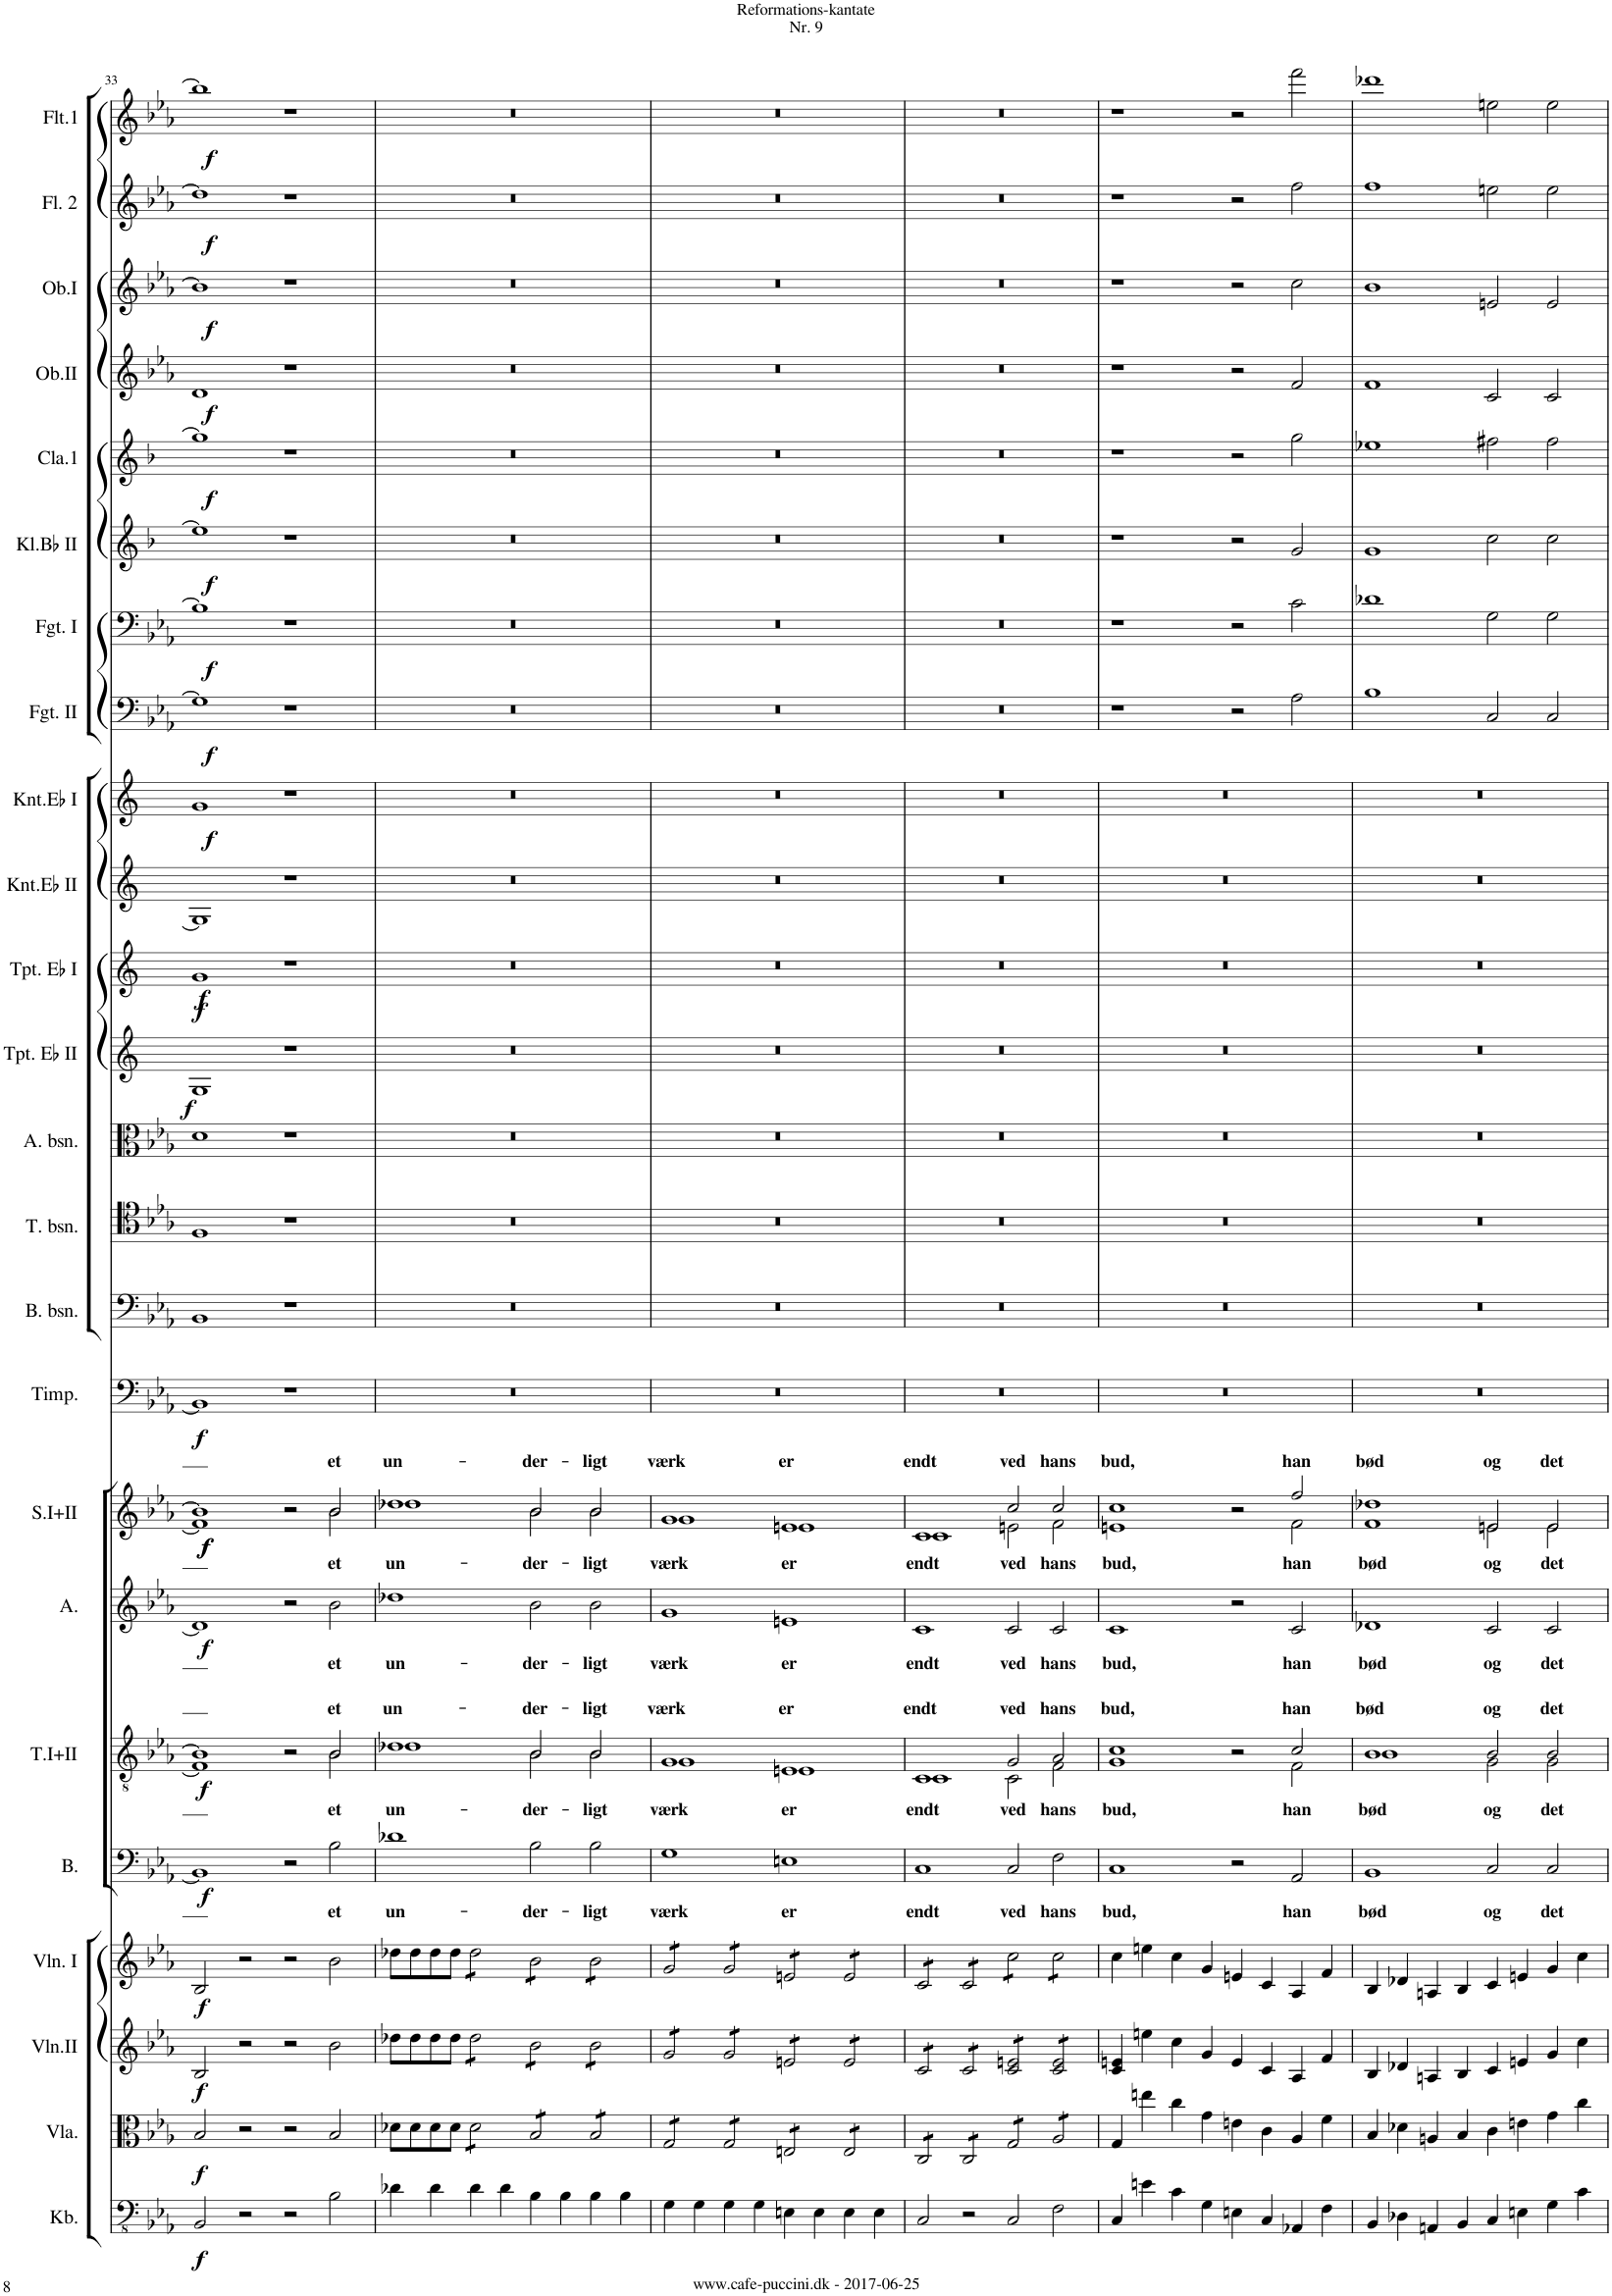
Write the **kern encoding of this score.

**kern	**dynam	**kern	**dynam	**kern	**dynam	**kern	**dynam	**kern	**text	**dynam	**kern	**text	**dynam	**kern	**text	**dynam	**kern	**text	**dynam	**kern	**dynam	**kern	**kern	**kern	**kern	**dynam	**kern	**dynam	**kern	**kern	**dynam	**kern	**dynam	**kern	**dynam	**kern	**dynam	**kern	**dynam	**kern	**dynam	**kern	**dynam	**kern	**dynam	**kern	**dynam
*part24	*part24	*part23	*part23	*part22	*part22	*part21	*part21	*part20	*part20	*part20	*part19	*part19	*part19	*part18	*part18	*part18	*part17	*part17	*part17	*part16	*part16	*part15	*part14	*part13	*part12	*part12	*part11	*part11	*part10	*part9	*part9	*part8	*part8	*part7	*part7	*part6	*part6	*part5	*part5	*part4	*part4	*part3	*part3	*part2	*part2	*part1	*part1
*staff24	*staff24	*staff23	*staff23	*staff22	*staff22	*staff21	*staff21	*staff20	*staff20	*staff20	*staff19	*staff19	*staff19	*staff18	*staff18	*staff18	*staff17	*staff17	*staff17	*staff16	*staff16	*staff15	*staff14	*staff13	*staff12	*staff12	*staff11	*staff11	*staff10	*staff9	*staff9	*staff8	*staff8	*staff7	*staff7	*staff6	*staff6	*staff5	*staff5	*staff4	*staff4	*staff3	*staff3	*staff2	*staff2	*staff1	*staff1
*I"Kontrabas	*	*I"Viola	*	*I"Violin II	*	*I"Violin I	*	*I"Bas	*	*	*I"Tenor I+II	*	*	*I"Alt	*	*	*I"Sopran I+II	*	*	*I"Timpani	*	*I"Basbasun	*I"Tenorbasun	*I"Altbasun	*I"Trompet i Eb II	*	*I"Trompet i Eb I	*	*I"Kornet i Eb II	*I"Kornet i Eb I	*	*I"Fagot II	*	*I"Fagot I	*	*I"Klarinet i Bb II	*	*I"Clarinetto 1 (Bb)	*	*I"Obo II	*	*I"Obo I	*	*I"Flauto 2	*	*I"Flauto 1	*
*I'Kb.	*	*I'Vla.	*	*I'Vln.II	*	*I'Vln. I	*	*I'B.	*	*	*I'T.I+II	*	*	*I'A.	*	*	*I'S.I+II	*	*	*I'Timp.	*	*I'B. bsn.	*I'T. bsn.	*I'A. bsn.	*I'Tpt. Eb II	*	*I'Tpt. Eb I	*	*I'Knt.Eb II	*I'Knt.Eb I	*	*I'Fgt. II	*	*I'Fgt. I	*	*I'Kl.Bb II	*	*I'Cla.1	*	*I'Ob.II	*	*I'Ob.I	*	*I'Fl. 2	*	*I'Flt.1	*
!!LO:PB:g=z
*clefFv4	*	*clefC3	*	*clefG2	*	*clefG2	*	*clefF4	*	*	*clefGv2	*	*	*clefG2	*	*	*clefG2	*	*	*clefF4	*	*clefF4	*clefC4	*clefC3	*clefG2	*	*clefG2	*	*clefG2	*clefG2	*	*clefF4	*	*clefF4	*	*clefG2	*	*clefG2	*	*clefG2	*	*clefG2	*	*clefG2	*	*clefG2	*
*Trd7c12	*	*	*	*	*	*	*	*	*	*	*	*	*	*	*	*	*	*	*	*	*	*	*	*	*Trd-2c-3	*	*Trd-2c-3	*	*Trd-2c-3	*Trd-2c-3	*	*	*	*	*	*Trd1c2	*	*Trd1c2	*	*	*	*	*	*	*	*	*
*k[b-e-a-]	*	*k[b-e-a-]	*	*k[b-e-a-]	*	*k[b-e-a-]	*	*k[b-e-a-]	*	*	*k[b-e-a-]	*	*	*k[b-e-a-]	*	*	*k[b-e-a-]	*	*	*k[b-e-a-]	*	*k[b-e-a-]	*k[b-e-a-]	*k[b-e-a-]	*k[]	*	*k[]	*	*k[]	*k[]	*	*k[b-e-a-]	*	*k[b-e-a-]	*	*k[b-]	*	*k[b-]	*	*k[b-e-a-]	*	*k[b-e-a-]	*	*k[b-e-a-]	*	*k[b-e-a-]	*
*M8/4	*	*M8/4	*	*M8/4	*	*M8/4	*	*M8/4	*	*	*M8/4	*	*	*M8/4	*	*	*M8/4	*	*	*M8/4	*	*M8/4	*M8/4	*M8/4	*M8/4	*	*M8/4	*	*M8/4	*M8/4	*	*M8/4	*	*M8/4	*	*M8/4	*	*M8/4	*	*M8/4	*	*M8/4	*	*M8/4	*	*M8/4	*
*met(c|)	*	*met(c|)	*	*met(c|)	*	*met(c|)	*	*met(c|)	*	*	*met(c|)	*	*	*met(c|)	*	*	*met(c|)	*	*	*met(c|)	*	*met(c|)	*met(c|)	*met(c|)	*met(c|)	*	*met(c|)	*	*met(c|)	*met(c|)	*	*met(c|)	*	*met(c|)	*	*met(c|)	*	*met(c|)	*	*met(c|)	*	*met(c|)	*	*met(c|)	*	*met(c|)	*
=33	=33	=33	=33	=33	=33	=33	=33	=33	=33	=33	=33	=33	=33	=33	=33	=33	=33	=33	=33	=33	=33	=33	=33	=33	=33	=33	=33	=33	=33	=33	=33	=33	=33	=33	=33	=33	=33	=33	=33	=33	=33	=33	=33	=33	=33	=33	=33
*	*	*	*	*	*	*	*	*	*	*	*^	*	*	*	*	*	*^	*	*	*	*	*	*	*	*	*	*	*	*	*	*	*	*	*	*	*	*	*	*	*	*	*	*	*	*	*	*
!	!LO:DY:b	!	!LO:DY:b	!	!LO:DY:b	!	!LO:DY:b	!	!	!LO:DY:b	!	!	!	!LO:DY:b	!	!	!LO:DY:b	!	!	!	!LO:DY:b	!	!	!	!	!	!	!	!	!	!	!	!	!	!	!	!	!	!	!	!	!	!	!	!	!	!	!	!
!	!	!	!	!	!	!	!	!	!	!	!	!	!	!	!	!	!	!	!	!	!LO:DY:n=1:b	!	!LO:DY:b	!	!	!	!	!LO:DY:b	!	!LO:DY:b	!	!	!	!	!	!	!	!	!	!	!	!	!	!	!	!	!	!	!
!	!	!	!	!	!	!	!	!	!	!	!	!	!	!	!	!	!	!	!	!	!	!	!	!	!	!	!	!	!	!LO:DY:n=1:b	!	!	!LO:DY:b	!	!LO:DY:b	!	!LO:DY:b	!	!LO:DY:b	!	!LO:DY:b	!	!LO:DY:b	!	!LO:DY:b	!	!LO:DY:b	!	!LO:DY:b
2BBB-/	f	2B-/	f	2B-/	f	2B-/	f	1BB-]	.	f	1B-]	1F]	.	f	1d]	.	f	1b-]	1f]	.	f f	1BB-]	f	1BB-	1F	1d	1G	f	1g	f f	1G]	1g	f	1G]	f	1B-]	f	1ee]	f	1gg]	f	1d	f	1b-]	f	1dd]	f	1bb-]	f
2r	.	2r	.	2r	.	2r	.	.	.	.	.	.	.	.	.	.	.	.	.	.	.	.	.	.	.	.	.	.	.	.	.	.	.	.	.	.	.	.	.	.	.	.	.	.	.	.	.	.	.
2r	.	2r	.	2r	.	2r	.	2r	.	.	2r	2ryy	.	.	2r	.	.	2r	2ryy	.	.	1r	.	1r	1r	1r	1r	.	1r	.	1r	1r	.	1r	.	1r	.	1r	.	1r	.	1r	.	1r	.	1r	.	1r	.
!	!	!	!	!	!	!	!	!	!LO:LY:b	!	!	!	!LO:LY:a	!	!	!	!	!	!	!	!	!	!	!	!	!	!	!	!	!	!	!	!	!	!	!	!	!	!	!	!	!	!	!	!	!	!	!	!
!	!	!	!	!	!	!	!	!	!	!	!	!	!LO:LY:b	!	!	!LO:LY:b	!	!	!	!LO:LY:a	!	!	!	!	!	!	!	!	!	!	!	!	!	!	!	!	!	!	!	!	!	!	!	!	!	!	!	!	!
!	!	!	!	!	!	!	!	!	!	!	!	!	!	!	!	!	!	!	!	!LO:LY:b	!	!	!	!	!	!	!	!	!	!	!	!	!	!	!	!	!	!	!	!	!	!	!	!	!	!	!	!	!
2BB-\	.	2B-/	.	2b-\	.	2b-\	.	2B-\	et	.	2B-/	2B-\	et	.	2b-\	et	.	2b-/	2b-\	et	.	.	.	.	.	.	.	.	.	.	.	.	.	.	.	.	.	.	.	.	.	.	.	.	.	.	.	.	.
=34	=34	=34	=34	=34	=34	=34	=34	=34	=34	=34	=34	=34	=34	=34	=34	=34	=34	=34	=34	=34	=34	=34	=34	=34	=34	=34	=34	=34	=34	=34	=34	=34	=34	=34	=34	=34	=34	=34	=34	=34	=34	=34	=34	=34	=34	=34	=34	=34	=34
!	!	!	!	!	!	!	!	!	!LO:LY:b	!	!	!	!LO:LY:a	!	!	!	!	!	!	!	!	!	!	!	!	!	!	!	!	!	!	!	!	!	!	!	!	!	!	!	!	!	!	!	!	!	!	!	!
!	!	!	!	!	!	!	!	!	!	!	!	!	!LO:LY:b	!	!	!LO:LY:b	!	!	!	!LO:LY:a	!	!	!	!	!	!	!	!	!	!	!	!	!	!	!	!	!	!	!	!	!	!	!	!	!	!	!	!	!
!	!	!	!	!	!	!	!	!	!	!	!	!	!	!	!	!	!	!	!	!LO:LY:b	!	!	!	!	!	!	!	!	!	!	!	!	!	!	!	!	!	!	!	!	!	!	!	!	!	!	!	!	!
4D-X\	.	8d-X\L	.	8dd-X\L	.	8dd-X\L	.	1d-X	un-	.	1d-X	1d-	un-	.	1dd-X	un-	.	1dd-X	1dd-	un-	.	0r	.	0r	0r	0r	0r	.	0r	.	0r	0r	.	0r	.	0r	.	0r	.	0r	.	0r	.	0r	.	0r	.	0r	.
.	.	8d-\	.	8dd-\	.	8dd-\	.	.	.	.	.	.	.	.	.	.	.	.	.	.	.	.	.	.	.	.	.	.	.	.	.	.	.	.	.	.	.	.	.	.	.	.	.	.	.	.	.	.	.
4D-\	.	8d-\	.	8dd-\	.	8dd-\	.	.	.	.	.	.	.	.	.	.	.	.	.	.	.	.	.	.	.	.	.	.	.	.	.	.	.	.	.	.	.	.	.	.	.	.	.	.	.	.	.	.	.
.	.	8d-\J	.	8dd-\J	.	8dd-\J	.	.	.	.	.	.	.	.	.	.	.	.	.	.	.	.	.	.	.	.	.	.	.	.	.	.	.	.	.	.	.	.	.	.	.	.	.	.	.	.	.	.	.
*	*	*tremolo	*	*	*	*	*	*	*	*	*	*	*	*	*	*	*	*	*	*	*	*	*	*	*	*	*	*	*	*	*	*	*	*	*	*	*	*	*	*	*	*	*	*	*	*	*	*	*
*	*	*	*	*tremolo	*	*	*	*	*	*	*	*	*	*	*	*	*	*	*	*	*	*	*	*	*	*	*	*	*	*	*	*	*	*	*	*	*	*	*	*	*	*	*	*	*	*	*	*	*
*	*	*	*	*	*	*tremolo	*	*	*	*	*	*	*	*	*	*	*	*	*	*	*	*	*	*	*	*	*	*	*	*	*	*	*	*	*	*	*	*	*	*	*	*	*	*	*	*	*	*	*
4D-\	.	8d-\L	.	8dd-\L	.	8dd-\L	.	.	.	.	.	.	.	.	.	.	.	.	.	.	.	.	.	.	.	.	.	.	.	.	.	.	.	.	.	.	.	.	.	.	.	.	.	.	.	.	.	.	.
.	.	8d-\	.	8dd-\	.	8dd-\	.	.	.	.	.	.	.	.	.	.	.	.	.	.	.	.	.	.	.	.	.	.	.	.	.	.	.	.	.	.	.	.	.	.	.	.	.	.	.	.	.	.	.
4D-\	.	8d-\	.	8dd-\	.	8dd-\	.	.	.	.	.	.	.	.	.	.	.	.	.	.	.	.	.	.	.	.	.	.	.	.	.	.	.	.	.	.	.	.	.	.	.	.	.	.	.	.	.	.	.
.	.	8d-\J	.	8dd-\J	.	8dd-\J	.	.	.	.	.	.	.	.	.	.	.	.	.	.	.	.	.	.	.	.	.	.	.	.	.	.	.	.	.	.	.	.	.	.	.	.	.	.	.	.	.	.	.
!	!	!	!	!	!	!	!	!	!LO:LY:b	!	!	!	!LO:LY:a	!	!	!	!	!	!	!	!	!	!	!	!	!	!	!	!	!	!	!	!	!	!	!	!	!	!	!	!	!	!	!	!	!	!	!	!
!	!	!	!	!	!	!	!	!	!	!	!	!	!LO:LY:b	!	!	!LO:LY:b	!	!	!	!LO:LY:a	!	!	!	!	!	!	!	!	!	!	!	!	!	!	!	!	!	!	!	!	!	!	!	!	!	!	!	!	!
!	!	!	!	!	!	!	!	!	!	!	!	!	!	!	!	!	!	!	!	!LO:LY:b	!	!	!	!	!	!	!	!	!	!	!	!	!	!	!	!	!	!	!	!	!	!	!	!	!	!	!	!	!
4BB-\	.	8B-/L	.	8b-\L	.	8b-\L	.	2B-\	-der-	.	2B-/	2B-\	-der-	.	2b-\	-der-	.	2b-/	2b-\	-der-	.	.	.	.	.	.	.	.	.	.	.	.	.	.	.	.	.	.	.	.	.	.	.	.	.	.	.	.	.
.	.	8B-/	.	8b-\	.	8b-\	.	.	.	.	.	.	.	.	.	.	.	.	.	.	.	.	.	.	.	.	.	.	.	.	.	.	.	.	.	.	.	.	.	.	.	.	.	.	.	.	.	.	.
4BB-\	.	8B-/	.	8b-\	.	8b-\	.	.	.	.	.	.	.	.	.	.	.	.	.	.	.	.	.	.	.	.	.	.	.	.	.	.	.	.	.	.	.	.	.	.	.	.	.	.	.	.	.	.	.
.	.	8B-/J	.	8b-\J	.	8b-\J	.	.	.	.	.	.	.	.	.	.	.	.	.	.	.	.	.	.	.	.	.	.	.	.	.	.	.	.	.	.	.	.	.	.	.	.	.	.	.	.	.	.	.
!	!	!	!	!	!	!	!	!	!LO:LY:b	!	!	!	!LO:LY:a	!	!	!	!	!	!	!	!	!	!	!	!	!	!	!	!	!	!	!	!	!	!	!	!	!	!	!	!	!	!	!	!	!	!	!	!
!	!	!	!	!	!	!	!	!	!	!	!	!	!LO:LY:b	!	!	!LO:LY:b	!	!	!	!LO:LY:a	!	!	!	!	!	!	!	!	!	!	!	!	!	!	!	!	!	!	!	!	!	!	!	!	!	!	!	!	!
!	!	!	!	!	!	!	!	!	!	!	!	!	!	!	!	!	!	!	!	!LO:LY:b	!	!	!	!	!	!	!	!	!	!	!	!	!	!	!	!	!	!	!	!	!	!	!	!	!	!	!	!	!
4BB-\	.	8B-/L	.	8b-\L	.	8b-\L	.	2B-\	-ligt	.	2B-/	2B-\	-ligt	.	2b-\	-ligt	.	2b-/	2b-\	-ligt	.	.	.	.	.	.	.	.	.	.	.	.	.	.	.	.	.	.	.	.	.	.	.	.	.	.	.	.	.
.	.	8B-/	.	8b-\	.	8b-\	.	.	.	.	.	.	.	.	.	.	.	.	.	.	.	.	.	.	.	.	.	.	.	.	.	.	.	.	.	.	.	.	.	.	.	.	.	.	.	.	.	.	.
4BB-\	.	8B-/	.	8b-\	.	8b-\	.	.	.	.	.	.	.	.	.	.	.	.	.	.	.	.	.	.	.	.	.	.	.	.	.	.	.	.	.	.	.	.	.	.	.	.	.	.	.	.	.	.	.
.	.	8B-/J	.	8b-\J	.	8b-\J	.	.	.	.	.	.	.	.	.	.	.	.	.	.	.	.	.	.	.	.	.	.	.	.	.	.	.	.	.	.	.	.	.	.	.	.	.	.	.	.	.	.	.
=35	=35	=35	=35	=35	=35	=35	=35	=35	=35	=35	=35	=35	=35	=35	=35	=35	=35	=35	=35	=35	=35	=35	=35	=35	=35	=35	=35	=35	=35	=35	=35	=35	=35	=35	=35	=35	=35	=35	=35	=35	=35	=35	=35	=35	=35	=35	=35	=35	=35
!	!	!	!	!	!	!	!	!	!LO:LY:b	!	!	!	!LO:LY:a	!	!	!	!	!	!	!	!	!	!	!	!	!	!	!	!	!	!	!	!	!	!	!	!	!	!	!	!	!	!	!	!	!	!	!	!
!	!	!	!	!	!	!	!	!	!	!	!	!	!LO:LY:b	!	!	!LO:LY:b	!	!	!	!LO:LY:a	!	!	!	!	!	!	!	!	!	!	!	!	!	!	!	!	!	!	!	!	!	!	!	!	!	!	!	!	!
!	!	!	!	!	!	!	!	!	!	!	!	!	!	!	!	!	!	!	!	!LO:LY:b	!	!	!	!	!	!	!	!	!	!	!	!	!	!	!	!	!	!	!	!	!	!	!	!	!	!	!	!	!
4GG\	.	8G/L	.	8g/L	.	8g/L	.	1G	værk	.	1G	1G	værk	.	1g	værk	.	1g	1g	værk	.	0r	.	0r	0r	0r	0r	.	0r	.	0r	0r	.	0r	.	0r	.	0r	.	0r	.	0r	.	0r	.	0r	.	0r	.
.	.	8G/	.	8g/	.	8g/	.	.	.	.	.	.	.	.	.	.	.	.	.	.	.	.	.	.	.	.	.	.	.	.	.	.	.	.	.	.	.	.	.	.	.	.	.	.	.	.	.	.	.
4GG\	.	8G/	.	8g/	.	8g/	.	.	.	.	.	.	.	.	.	.	.	.	.	.	.	.	.	.	.	.	.	.	.	.	.	.	.	.	.	.	.	.	.	.	.	.	.	.	.	.	.	.	.
.	.	8G/J	.	8g/J	.	8g/J	.	.	.	.	.	.	.	.	.	.	.	.	.	.	.	.	.	.	.	.	.	.	.	.	.	.	.	.	.	.	.	.	.	.	.	.	.	.	.	.	.	.	.
4GG\	.	8G/L	.	8g/L	.	8g/L	.	.	.	.	.	.	.	.	.	.	.	.	.	.	.	.	.	.	.	.	.	.	.	.	.	.	.	.	.	.	.	.	.	.	.	.	.	.	.	.	.	.	.
.	.	8G/	.	8g/	.	8g/	.	.	.	.	.	.	.	.	.	.	.	.	.	.	.	.	.	.	.	.	.	.	.	.	.	.	.	.	.	.	.	.	.	.	.	.	.	.	.	.	.	.	.
4GG\	.	8G/	.	8g/	.	8g/	.	.	.	.	.	.	.	.	.	.	.	.	.	.	.	.	.	.	.	.	.	.	.	.	.	.	.	.	.	.	.	.	.	.	.	.	.	.	.	.	.	.	.
.	.	8G/J	.	8g/J	.	8g/J	.	.	.	.	.	.	.	.	.	.	.	.	.	.	.	.	.	.	.	.	.	.	.	.	.	.	.	.	.	.	.	.	.	.	.	.	.	.	.	.	.	.	.
!	!	!	!	!	!	!	!	!	!LO:LY:b	!	!	!	!LO:LY:a	!	!	!	!	!	!	!	!	!	!	!	!	!	!	!	!	!	!	!	!	!	!	!	!	!	!	!	!	!	!	!	!	!	!	!	!
!	!	!	!	!	!	!	!	!	!	!	!	!	!LO:LY:b	!	!	!LO:LY:b	!	!	!	!LO:LY:a	!	!	!	!	!	!	!	!	!	!	!	!	!	!	!	!	!	!	!	!	!	!	!	!	!	!	!	!	!
!	!	!	!	!	!	!	!	!	!	!	!	!	!	!	!	!	!	!	!	!LO:LY:b	!	!	!	!	!	!	!	!	!	!	!	!	!	!	!	!	!	!	!	!	!	!	!	!	!	!	!	!	!
4EEn\	.	8En/L	.	8en/L	.	8en/L	.	1En	er	.	1En	1E	er	.	1en	er	.	1en	1e	er	.	.	.	.	.	.	.	.	.	.	.	.	.	.	.	.	.	.	.	.	.	.	.	.	.	.	.	.	.
.	.	8En/	.	8en/	.	8en/	.	.	.	.	.	.	.	.	.	.	.	.	.	.	.	.	.	.	.	.	.	.	.	.	.	.	.	.	.	.	.	.	.	.	.	.	.	.	.	.	.	.	.
4EE\	.	8En/	.	8en/	.	8en/	.	.	.	.	.	.	.	.	.	.	.	.	.	.	.	.	.	.	.	.	.	.	.	.	.	.	.	.	.	.	.	.	.	.	.	.	.	.	.	.	.	.	.
.	.	8En/J	.	8en/J	.	8en/J	.	.	.	.	.	.	.	.	.	.	.	.	.	.	.	.	.	.	.	.	.	.	.	.	.	.	.	.	.	.	.	.	.	.	.	.	.	.	.	.	.	.	.
4EE\	.	8E/L	.	8e/L	.	8e/L	.	.	.	.	.	.	.	.	.	.	.	.	.	.	.	.	.	.	.	.	.	.	.	.	.	.	.	.	.	.	.	.	.	.	.	.	.	.	.	.	.	.	.
.	.	8E/	.	8e/	.	8e/	.	.	.	.	.	.	.	.	.	.	.	.	.	.	.	.	.	.	.	.	.	.	.	.	.	.	.	.	.	.	.	.	.	.	.	.	.	.	.	.	.	.	.
4EE\	.	8E/	.	8e/	.	8e/	.	.	.	.	.	.	.	.	.	.	.	.	.	.	.	.	.	.	.	.	.	.	.	.	.	.	.	.	.	.	.	.	.	.	.	.	.	.	.	.	.	.	.
.	.	8E/J	.	8e/J	.	8e/J	.	.	.	.	.	.	.	.	.	.	.	.	.	.	.	.	.	.	.	.	.	.	.	.	.	.	.	.	.	.	.	.	.	.	.	.	.	.	.	.	.	.	.
=36	=36	=36	=36	=36	=36	=36	=36	=36	=36	=36	=36	=36	=36	=36	=36	=36	=36	=36	=36	=36	=36	=36	=36	=36	=36	=36	=36	=36	=36	=36	=36	=36	=36	=36	=36	=36	=36	=36	=36	=36	=36	=36	=36	=36	=36	=36	=36	=36	=36
!	!	!	!	!	!	!	!	!	!LO:LY:b	!	!	!	!LO:LY:a	!	!	!	!	!	!	!	!	!	!	!	!	!	!	!	!	!	!	!	!	!	!	!	!	!	!	!	!	!	!	!	!	!	!	!	!
!	!	!	!	!	!	!	!	!	!	!	!	!	!LO:LY:b	!	!	!LO:LY:b	!	!	!	!LO:LY:a	!	!	!	!	!	!	!	!	!	!	!	!	!	!	!	!	!	!	!	!	!	!	!	!	!	!	!	!	!
!	!	!	!	!	!	!	!	!	!	!	!	!	!	!	!	!	!	!	!	!LO:LY:b	!	!	!	!	!	!	!	!	!	!	!	!	!	!	!	!	!	!	!	!	!	!	!	!	!	!	!	!	!
2CC/	.	8C/L	.	8c/L	.	8c/L	.	1C	endt	.	1C	1C	endt	.	1c	endt	.	1c	1c	endt	.	0r	.	0r	0r	0r	0r	.	0r	.	0r	0r	.	0r	.	0r	.	0r	.	0r	.	0r	.	0r	.	0r	.	0r	.
.	.	8C/	.	8c/	.	8c/	.	.	.	.	.	.	.	.	.	.	.	.	.	.	.	.	.	.	.	.	.	.	.	.	.	.	.	.	.	.	.	.	.	.	.	.	.	.	.	.	.	.	.
.	.	8C/	.	8c/	.	8c/	.	.	.	.	.	.	.	.	.	.	.	.	.	.	.	.	.	.	.	.	.	.	.	.	.	.	.	.	.	.	.	.	.	.	.	.	.	.	.	.	.	.	.
.	.	8C/J	.	8c/J	.	8c/J	.	.	.	.	.	.	.	.	.	.	.	.	.	.	.	.	.	.	.	.	.	.	.	.	.	.	.	.	.	.	.	.	.	.	.	.	.	.	.	.	.	.	.
2r	.	8C/L	.	8c/L	.	8c/L	.	.	.	.	.	.	.	.	.	.	.	.	.	.	.	.	.	.	.	.	.	.	.	.	.	.	.	.	.	.	.	.	.	.	.	.	.	.	.	.	.	.	.
.	.	8C/	.	8c/	.	8c/	.	.	.	.	.	.	.	.	.	.	.	.	.	.	.	.	.	.	.	.	.	.	.	.	.	.	.	.	.	.	.	.	.	.	.	.	.	.	.	.	.	.	.
.	.	8C/	.	8c/	.	8c/	.	.	.	.	.	.	.	.	.	.	.	.	.	.	.	.	.	.	.	.	.	.	.	.	.	.	.	.	.	.	.	.	.	.	.	.	.	.	.	.	.	.	.
.	.	8C/J	.	8c/J	.	8c/J	.	.	.	.	.	.	.	.	.	.	.	.	.	.	.	.	.	.	.	.	.	.	.	.	.	.	.	.	.	.	.	.	.	.	.	.	.	.	.	.	.	.	.
!	!	!	!	!	!	!	!	!	!LO:LY:b	!	!	!	!LO:LY:a	!	!	!	!	!	!	!	!	!	!	!	!	!	!	!	!	!	!	!	!	!	!	!	!	!	!	!	!	!	!	!	!	!	!	!	!
!	!	!	!	!	!	!	!	!	!	!	!	!	!LO:LY:b	!	!	!LO:LY:b	!	!	!	!LO:LY:a	!	!	!	!	!	!	!	!	!	!	!	!	!	!	!	!	!	!	!	!	!	!	!	!	!	!	!	!	!
!	!	!	!	!	!	!	!	!	!	!	!	!	!	!	!	!	!	!	!	!LO:LY:b	!	!	!	!	!	!	!	!	!	!	!	!	!	!	!	!	!	!	!	!	!	!	!	!	!	!	!	!	!
2CC/	.	8G/L	.	8c/ 8en/L	.	8cc\L	.	2C/	ved	.	2G/	2C\	ved	.	2c/	ved	.	2cc/	2en\	ved	.	.	.	.	.	.	.	.	.	.	.	.	.	.	.	.	.	.	.	.	.	.	.	.	.	.	.	.	.
.	.	8G/	.	8c/ 8en/	.	8cc\	.	.	.	.	.	.	.	.	.	.	.	.	.	.	.	.	.	.	.	.	.	.	.	.	.	.	.	.	.	.	.	.	.	.	.	.	.	.	.	.	.	.	.
.	.	8G/	.	8c/ 8en/	.	8cc\	.	.	.	.	.	.	.	.	.	.	.	.	.	.	.	.	.	.	.	.	.	.	.	.	.	.	.	.	.	.	.	.	.	.	.	.	.	.	.	.	.	.	.
.	.	8G/J	.	8c/ 8en/J	.	8cc\J	.	.	.	.	.	.	.	.	.	.	.	.	.	.	.	.	.	.	.	.	.	.	.	.	.	.	.	.	.	.	.	.	.	.	.	.	.	.	.	.	.	.	.
!	!	!	!	!	!	!	!	!	!LO:LY:b	!	!	!	!LO:LY:a	!	!	!	!	!	!	!	!	!	!	!	!	!	!	!	!	!	!	!	!	!	!	!	!	!	!	!	!	!	!	!	!	!	!	!	!
!	!	!	!	!	!	!	!	!	!	!	!	!	!LO:LY:b	!	!	!LO:LY:b	!	!	!	!LO:LY:a	!	!	!	!	!	!	!	!	!	!	!	!	!	!	!	!	!	!	!	!	!	!	!	!	!	!	!	!	!
!	!	!	!	!	!	!	!	!	!	!	!	!	!	!	!	!	!	!	!	!LO:LY:b	!	!	!	!	!	!	!	!	!	!	!	!	!	!	!	!	!	!	!	!	!	!	!	!	!	!	!	!	!
2FF\	.	8A-/L	.	8c/ 8e/L	.	8cc\L	.	2F\	hans	.	2A-/	2F\	hans	.	2c/	hans	.	2cc/	2f\	hans	.	.	.	.	.	.	.	.	.	.	.	.	.	.	.	.	.	.	.	.	.	.	.	.	.	.	.	.	.
.	.	8A-/	.	8c/ 8e/	.	8cc\	.	.	.	.	.	.	.	.	.	.	.	.	.	.	.	.	.	.	.	.	.	.	.	.	.	.	.	.	.	.	.	.	.	.	.	.	.	.	.	.	.	.	.
.	.	8A-/	.	8c/ 8e/	.	8cc\	.	.	.	.	.	.	.	.	.	.	.	.	.	.	.	.	.	.	.	.	.	.	.	.	.	.	.	.	.	.	.	.	.	.	.	.	.	.	.	.	.	.	.
.	.	8A-/J	.	8c/ 8e/J	.	8cc\J	.	.	.	.	.	.	.	.	.	.	.	.	.	.	.	.	.	.	.	.	.	.	.	.	.	.	.	.	.	.	.	.	.	.	.	.	.	.	.	.	.	.	.
*	*	*	*	*	*	*Xtremolo	*	*	*	*	*	*	*	*	*	*	*	*	*	*	*	*	*	*	*	*	*	*	*	*	*	*	*	*	*	*	*	*	*	*	*	*	*	*	*	*	*	*	*
*	*	*	*	*Xtremolo	*	*	*	*	*	*	*	*	*	*	*	*	*	*	*	*	*	*	*	*	*	*	*	*	*	*	*	*	*	*	*	*	*	*	*	*	*	*	*	*	*	*	*	*	*
*	*	*Xtremolo	*	*	*	*	*	*	*	*	*	*	*	*	*	*	*	*	*	*	*	*	*	*	*	*	*	*	*	*	*	*	*	*	*	*	*	*	*	*	*	*	*	*	*	*	*	*	*
=37	=37	=37	=37	=37	=37	=37	=37	=37	=37	=37	=37	=37	=37	=37	=37	=37	=37	=37	=37	=37	=37	=37	=37	=37	=37	=37	=37	=37	=37	=37	=37	=37	=37	=37	=37	=37	=37	=37	=37	=37	=37	=37	=37	=37	=37	=37	=37	=37	=37
!	!	!	!	!	!	!	!	!	!LO:LY:b	!	!	!	!LO:LY:a	!	!	!	!	!	!	!	!	!	!	!	!	!	!	!	!	!	!	!	!	!	!	!	!	!	!	!	!	!	!	!	!	!	!	!	!
!	!	!	!	!	!	!	!	!	!	!	!	!	!LO:LY:b	!	!	!LO:LY:b	!	!	!	!LO:LY:a	!	!	!	!	!	!	!	!	!	!	!	!	!	!	!	!	!	!	!	!	!	!	!	!	!	!	!	!	!
!	!	!	!	!	!	!	!	!	!	!	!	!	!	!	!	!	!	!	!	!LO:LY:b	!	!	!	!	!	!	!	!	!	!	!	!	!	!	!	!	!	!	!	!	!	!	!	!	!	!	!	!	!
4CC/	.	4G/	.	4c/ 4en/	.	4cc\	.	1C	bud,	.	1G	1c	bud,	.	1c	bud,	.	1cc	1en	bud,	.	0r	.	0r	0r	0r	0r	.	0r	.	0r	0r	.	1r	.	1r	.	1r	.	1r	.	1r	.	1r	.	1r	.	1r	.
4En\	.	4een\	.	4een\	.	4een\	.	.	.	.	.	.	.	.	.	.	.	.	.	.	.	.	.	.	.	.	.	.	.	.	.	.	.	.	.	.	.	.	.	.	.	.	.	.	.	.	.	.	.
4C\	.	4cc\	.	4cc\	.	4cc\	.	.	.	.	.	.	.	.	.	.	.	.	.	.	.	.	.	.	.	.	.	.	.	.	.	.	.	.	.	.	.	.	.	.	.	.	.	.	.	.	.	.	.
4GG\	.	4g\	.	4g/	.	4g/	.	.	.	.	.	.	.	.	.	.	.	.	.	.	.	.	.	.	.	.	.	.	.	.	.	.	.	.	.	.	.	.	.	.	.	.	.	.	.	.	.	.	.
4EEn\	.	4en\	.	4e/	.	4en/	.	2r	.	.	2r	2ryy	.	.	2r	.	.	2r	2ryy	.	.	.	.	.	.	.	.	.	.	.	.	.	.	2r	.	2r	.	2r	.	2r	.	2r	.	2r	.	2r	.	2r	.
4CC/	.	4c\	.	4c/	.	4c/	.	.	.	.	.	.	.	.	.	.	.	.	.	.	.	.	.	.	.	.	.	.	.	.	.	.	.	.	.	.	.	.	.	.	.	.	.	.	.	.	.	.	.
!	!	!	!	!	!	!	!	!	!LO:LY:b	!	!	!	!LO:LY:a	!	!	!	!	!	!	!	!	!	!	!	!	!	!	!	!	!	!	!	!	!	!	!	!	!	!	!	!	!	!	!	!	!	!	!	!
!	!	!	!	!	!	!	!	!	!	!	!	!	!LO:LY:b	!	!	!LO:LY:b	!	!	!	!LO:LY:a	!	!	!	!	!	!	!	!	!	!	!	!	!	!	!	!	!	!	!	!	!	!	!	!	!	!	!	!	!
!	!	!	!	!	!	!	!	!	!	!	!	!	!	!	!	!	!	!	!	!LO:LY:b	!	!	!	!	!	!	!	!	!	!	!	!	!	!	!	!	!	!	!	!	!	!	!	!	!	!	!	!	!
4AAA-X/	.	4A-/	.	4A-/	.	4A-/	.	2AA-/	han	.	2c/	2F\	han	.	2c/	han	.	2ff/	2f\	han	.	.	.	.	.	.	.	.	.	.	.	.	.	2A-\	.	2c\	.	2g/	.	2gg\	.	2f/	.	2cc\	.	2ff\	.	2fff\	.
4FF\	.	4f\	.	4f/	.	4f/	.	.	.	.	.	.	.	.	.	.	.	.	.	.	.	.	.	.	.	.	.	.	.	.	.	.	.	.	.	.	.	.	.	.	.	.	.	.	.	.	.	.	.
=38	=38	=38	=38	=38	=38	=38	=38	=38	=38	=38	=38	=38	=38	=38	=38	=38	=38	=38	=38	=38	=38	=38	=38	=38	=38	=38	=38	=38	=38	=38	=38	=38	=38	=38	=38	=38	=38	=38	=38	=38	=38	=38	=38	=38	=38	=38	=38	=38	=38
!	!	!	!	!	!	!	!	!	!LO:LY:b	!	!	!	!LO:LY:a	!	!	!	!	!	!	!	!	!	!	!	!	!	!	!	!	!	!	!	!	!	!	!	!	!	!	!	!	!	!	!	!	!	!	!	!
!	!	!	!	!	!	!	!	!	!	!	!	!	!LO:LY:b	!	!	!LO:LY:b	!	!	!	!LO:LY:a	!	!	!	!	!	!	!	!	!	!	!	!	!	!	!	!	!	!	!	!	!	!	!	!	!	!	!	!	!
!	!	!	!	!	!	!	!	!	!	!	!	!	!	!	!	!	!	!	!	!LO:LY:b	!	!	!	!	!	!	!	!	!	!	!	!	!	!	!	!	!	!	!	!	!	!	!	!	!	!	!	!	!
4BBB-/	.	4B-/	.	4B-/	.	4B-/	.	1BB-	bød	.	1B-	1B-	bød	.	1d-X	bød	.	1dd-X	1f	bød	.	0r	.	0r	0r	0r	0r	.	0r	.	0r	0r	.	1B-	.	1d-X	.	1g	.	1ee-X	.	1f	.	1b-	.	1ff	.	1ddd-X	.
4DD-X\	.	4d-X\	.	4d-X/	.	4d-X/	.	.	.	.	.	.	.	.	.	.	.	.	.	.	.	.	.	.	.	.	.	.	.	.	.	.	.	.	.	.	.	.	.	.	.	.	.	.	.	.	.	.	.
4AAAn/	.	4An/	.	4An/	.	4An/	.	.	.	.	.	.	.	.	.	.	.	.	.	.	.	.	.	.	.	.	.	.	.	.	.	.	.	.	.	.	.	.	.	.	.	.	.	.	.	.	.	.	.
4BBB-/	.	4B-/	.	4B-/	.	4B-/	.	.	.	.	.	.	.	.	.	.	.	.	.	.	.	.	.	.	.	.	.	.	.	.	.	.	.	.	.	.	.	.	.	.	.	.	.	.	.	.	.	.	.
!	!	!	!	!	!	!	!	!	!LO:LY:b	!	!	!	!LO:LY:a	!	!	!	!	!	!	!	!	!	!	!	!	!	!	!	!	!	!	!	!	!	!	!	!	!	!	!	!	!	!	!	!	!	!	!	!
!	!	!	!	!	!	!	!	!	!	!	!	!	!LO:LY:b	!	!	!LO:LY:b	!	!	!	!LO:LY:a	!	!	!	!	!	!	!	!	!	!	!	!	!	!	!	!	!	!	!	!	!	!	!	!	!	!	!	!	!
!	!	!	!	!	!	!	!	!	!	!	!	!	!	!	!	!	!	!	!	!LO:LY:b	!	!	!	!	!	!	!	!	!	!	!	!	!	!	!	!	!	!	!	!	!	!	!	!	!	!	!	!	!
4CC/	.	4c\	.	4c/	.	4c/	.	2C/	og	.	2B-/	2G\	og	.	2c/	og	.	2en/	2e\	og	.	.	.	.	.	.	.	.	.	.	.	.	.	2C/	.	2G\	.	2cc\	.	2ff#X\	.	2c/	.	2en/	.	2een\	.	2een\	.
4EEn\	.	4en\	.	4en/	.	4en/	.	.	.	.	.	.	.	.	.	.	.	.	.	.	.	.	.	.	.	.	.	.	.	.	.	.	.	.	.	.	.	.	.	.	.	.	.	.	.	.	.	.	.
!	!	!	!	!	!	!	!	!	!LO:LY:b	!	!	!	!LO:LY:a	!	!	!	!	!	!	!	!	!	!	!	!	!	!	!	!	!	!	!	!	!	!	!	!	!	!	!	!	!	!	!	!	!	!	!	!
!	!	!	!	!	!	!	!	!	!	!	!	!	!LO:LY:b	!	!	!LO:LY:b	!	!	!	!LO:LY:a	!	!	!	!	!	!	!	!	!	!	!	!	!	!	!	!	!	!	!	!	!	!	!	!	!	!	!	!	!
!	!	!	!	!	!	!	!	!	!	!	!	!	!	!	!	!	!	!	!	!LO:LY:b	!	!	!	!	!	!	!	!	!	!	!	!	!	!	!	!	!	!	!	!	!	!	!	!	!	!	!	!	!
4GG\	.	4g\	.	4g/	.	4g/	.	2C/	det	.	2B-/	2G\	det	.	2c/	det	.	2e/	2e\	det	.	.	.	.	.	.	.	.	.	.	.	.	.	2C/	.	2G\	.	2cc\	.	2ff#\	.	2c/	.	2e/	.	2ee\	.	2ee\	.
4C\	.	4cc\	.	4cc\	.	4cc\	.	.	.	.	.	.	.	.	.	.	.	.	.	.	.	.	.	.	.	.	.	.	.	.	.	.	.	.	.	.	.	.	.	.	.	.	.	.	.	.	.	.	.
*	*	*	*	*	*	*	*	*	*	*	*v	*v	*	*	*	*	*	*v	*v	*	*	*	*	*	*	*	*	*	*	*	*	*	*	*	*	*	*	*	*	*	*	*	*	*	*	*	*	*	*
=	=	=	=	=	=	=	=	=	=	=	=	=	=	=	=	=	=	=	=	=	=	=	=	=	=	=	=	=	=	=	=	=	=	=	=	=	=	=	=	=	=	=	=	=	=	=	=
*-	*-	*-	*-	*-	*-	*-	*-	*-	*-	*-	*-	*-	*-	*-	*-	*-	*-	*-	*-	*-	*-	*-	*-	*-	*-	*-	*-	*-	*-	*-	*-	*-	*-	*-	*-	*-	*-	*-	*-	*-	*-	*-	*-	*-	*-	*-	*-
